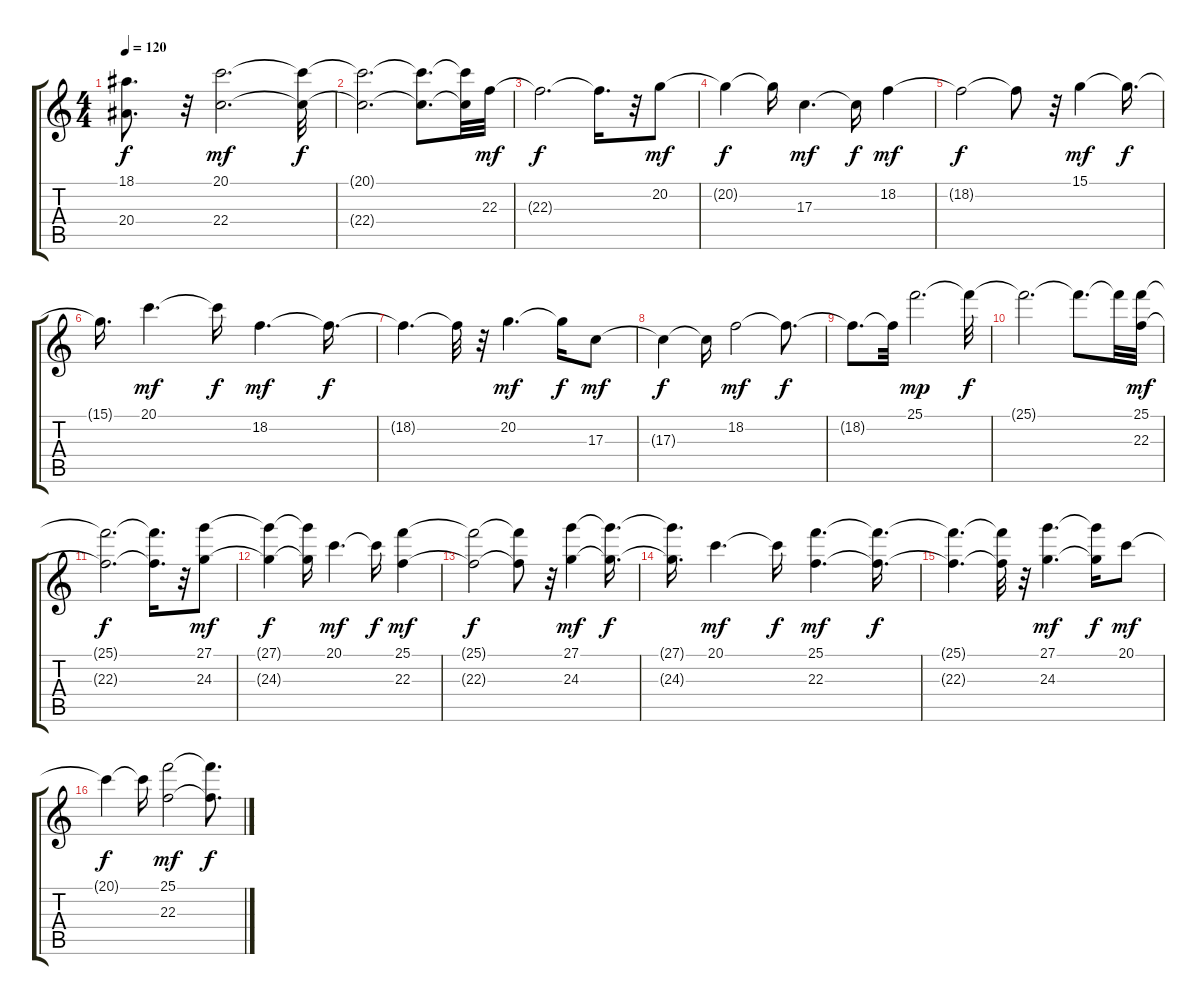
\track "" {instrument stringensemble1}
\staff {score tabs}
\tuning (E4 B3 G3 D3 A2 E2) {hide}
\ts (4 4)
\tempo 120
\clef g2
\ks c
(18.1{t} 20.4{t}).8{d dy f} r.32 (20.1 22.4).2{d dy mf} (20.1{t} 22.4{t}).32{dy f} |
(20.1{t} 22.4{t}).2{d} (20.1{t} 22.4{t}).8{d} (20.1{t} 22.4{t}).32 22.3.32{dy mf} |
22.3{t}.2{d dy f} 22.3{t}.16{d} r.32 20.2.8{dy mf} |
20.2{t}.4{dy f} 20.2{t}.16 17.3.4{d dy mf} 17.3{t}.16{dy f} 18.2.4{dy mf} |
18.2{t}.2{dy f} 18.2{t}.8 r.32 15.1.4{dy mf} 15.1{t}.16{d dy f} |
15.1{t}.16{d} 20.1.4{d dy mf} 20.1{t}.16{dy f} 18.2.4{d dy mf} 18.2{t}.16{d dy f} |
18.2{t}.4{d} 18.2{t}.32 r.32 20.2.4{d dy mf} 20.2{t}.16{dy f} 17.3.8{dy mf} |
17.3{t}.4{dy f} 17.3{t}.16 18.2.2{dy mf} 18.2{t}.8{d dy f} |
18.2{t}.8{d} 18.2{t}.32 25.1.2{d dy mp} 25.1{t}.32{dy f} |
25.1{t}.2{d} 25.1{t}.8{d} 25.1{t}.32 (25.1 22.3).32{dy mf} |
(25.1{t} 22.3{t}).2{d dy f} (25.1{t} 22.3{t}).16{d} r.32 (27.1 24.3).8{dy mf} |
(27.1{t} 24.3{t}).4{dy f} (27.1{t} 24.3{t}).16 20.1.4{d dy mf} 20.1{t}.16{dy f} (25.1 22.3).4{dy mf} |
(25.1{t} 22.3{t}).2{dy f} (25.1{t} 22.3{t}).8 r.32 (27.1 24.3).4{dy mf} (27.1{t} 24.3{t}).16{d dy f} |
(27.1{t} 24.3{t}).16{d} 20.1.4{d dy mf} 20.1{t}.16{dy f} (25.1 22.3).4{d dy mf} (25.1{t} 22.3{t}).16{d dy f} |
(25.1{t} 22.3{t}).4{d} (25.1{t} 22.3{t}).32 r.32 (27.1 24.3).4{d dy mf} (27.1{t} 24.3{t}).16{dy f} 20.1.8{dy mf} |
20.1{t}.4{dy f} 20.1{t}.16 (25.1 22.3).2{dy mf} (25.1{t} 22.3{t}).8{d dy f}
